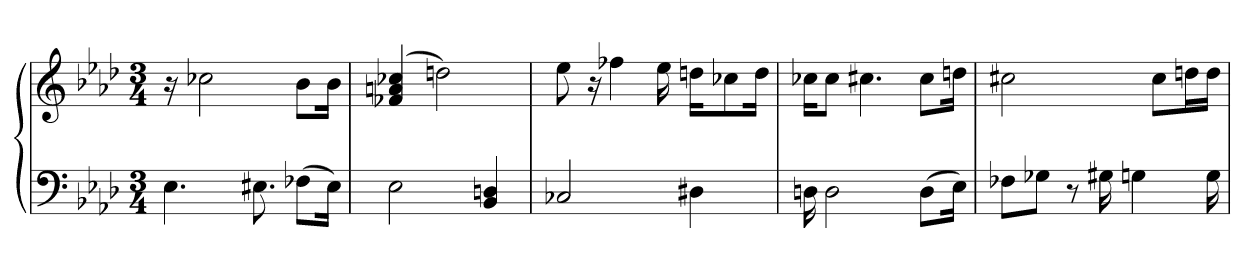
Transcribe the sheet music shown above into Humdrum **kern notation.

**kern	**kern
*part1	*part1
*staff2	*staff1
*clefF4	*clefG2
*k[b-e-a-d-]	*k[b-e-a-d-]
*M3/4	*M3/4
=1	=1
4.E-	16r
.	2cc-X
8.E#X	.
(8F-X\L	8b-\L
16E#\Jk)	16b-\Jk
=2	=2
2E-	(4f-X 4an 4cc-X
.	2ddn)
4BB- 4Dn	.
=3	=3
2C-X	8ee-
.	16r
.	4ff-X
.	16ee-
4D#X	16ddn\KL
.	8cc-X\
.	16dd\Jk
=4	=4
16Dn	16cc-X\KL
2D	8cc-\J
.	4.cc#X
(8D\L	8cc#\L
16E-\Jk)	16ddn\Jk
=5	=5
8F-X\L	2cc#X
8G-X\J	.
8r	.
16G#X	.
4Gn	.
.	8cc#\L
.	16ddn\L
16G	16dd\JJ
=	=
*-	*-
